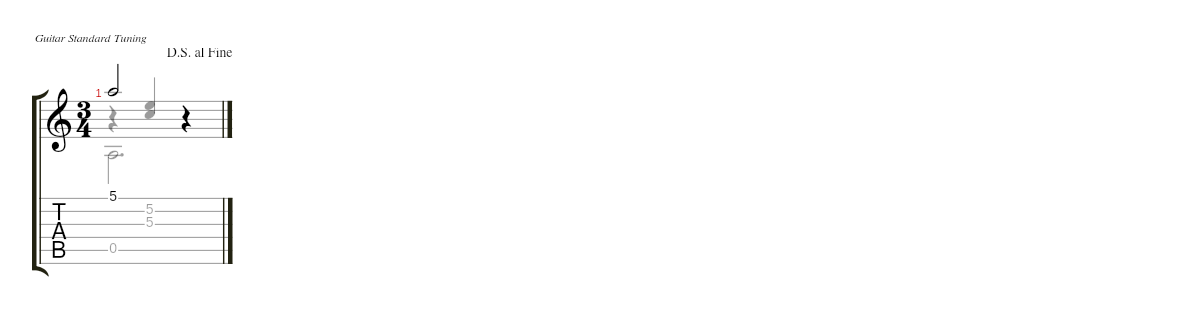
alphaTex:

\defaultSystemsLayout 4
\hideDynamics
\singleTrackTrackNamePolicy hidden
\multiTrackTrackNamePolicy hidden
\firstSystemTrackNameMode fullname
\firstSystemTrackNameOrientation horizontal
\otherSystemsTrackNameOrientation horizontal
\track ("Nylon Guitar" "Nylon Guit") {instrument acousticguitarnylon}
\staff {score tabs}
\tuning (E4 B3 G3 D3 A2 E2)
\voice
\ts (3 4)
\jump dalsegnoalfine
\tempo (180 hide)
\clef g2
\ks aminor
5.1.2{dy mf} r.4
\voice
\clef g2
\ottava regular
\simile none
\ks aminor
r.4{dy mf} (5.3 5.2).4{beam invert} r.4
\voice
\clef g2
\ottava regular
\simile none
\ks aminor
0.5.2{d dy mf}
